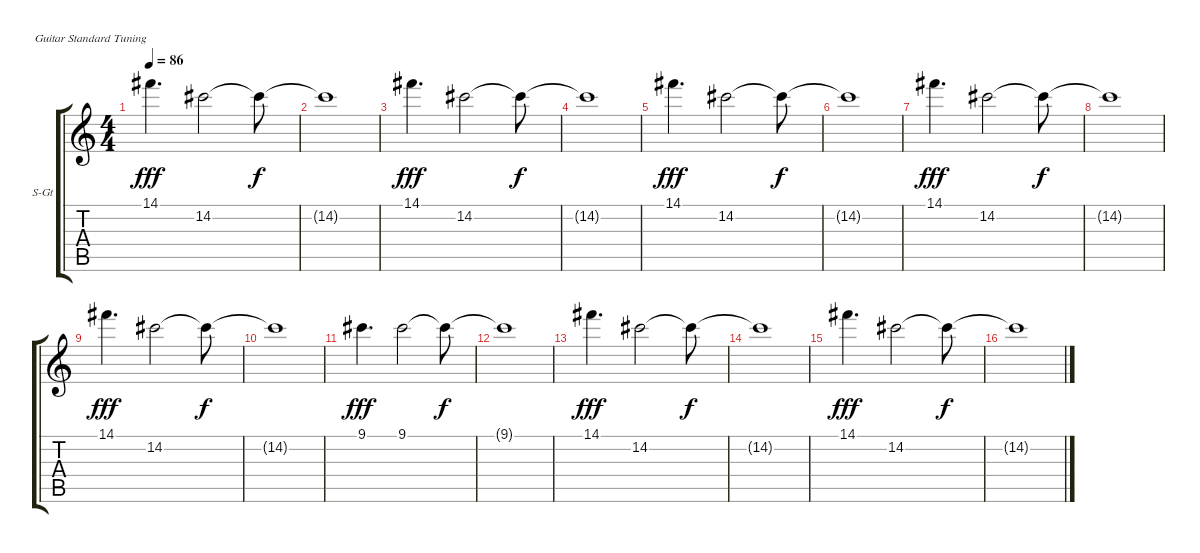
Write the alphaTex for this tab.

\defaultSystemsLayout 4
\bracketExtendMode groupsimilarinstruments
\firstSystemTrackNameOrientation horizontal
\otherSystemsTrackNameOrientation horizontal
\track ("Fills" "S-Gt") {instrument acousticguitarsteel}
\staff {score tabs}
\tuning (E4 B3 G3 D3 A2 E2)
\ts (4 4)
\tempo 86
\clef g2
\scale
0.333333
\ks c
14.1.4{d dy fff} 14.2.2 14.2{t}.8{dy f} |
\scale
0.333333 14.2{t}.1 |
\scale
0.333333 14.1.4{d dy fff} 14.2.2 14.2{t}.8{dy f} |
\scale
0.333333 14.2{t}.1 |
\scale
0.333333 14.1.4{d dy fff} 14.2.2 14.2{t}.8{dy f} |
\scale
0.333333 14.2{t}.1 |
\scale
0.333333 14.1.4{d dy fff} 14.2.2 14.2{t}.8{dy f} |
\scale
0.333333 14.2{t}.1 |
\scale
0.333333 14.1.4{d dy fff} 14.2.2 14.2{t}.8{dy f} |
\scale
0.333333 14.2{t}.1 |
\scale
0.333333 9.1.4{d dy fff} 9.1.2 9.1{t}.8{dy f} |
\scale
0.333333 9.1{t}.1 |
\scale
0.333333 14.1.4{d dy fff} 14.2.2 14.2{t}.8{dy f} |
\scale
0.333333 14.2{t}.1 |
\scale
0.333333 14.1.4{d dy fff} 14.2.2 14.2{t}.8{dy f} |
\scale
0.333333 14.2{t}.1
